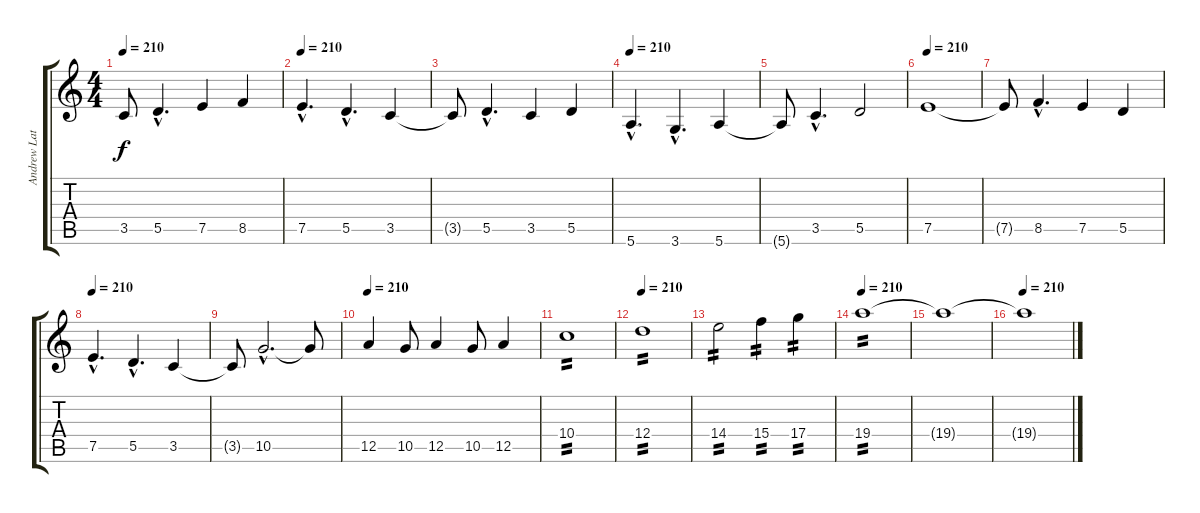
\track ("Andrew Latimer" "Andrew Lat") {instrument overdrivenguitar}
\staff {score tabs}
\tuning (E4 B3 G3 D3 A2 E2) {hide}
\ts (4 4)
\tempo 210
\clef g2
\ks c
3.5{t}.8{dy f} 5.5{hac}.4{d} 7.5.4 8.5.4 |
\tempo 210
7.5{hac}.4{d} 5.5{hac}.4{d} 3.5.4 |
3.5{t}.8 5.5{hac}.4{d} 3.5.4 5.5.4 |
\tempo 210
5.6{hac}.4{d} 3.6{hac}.4{d} 5.6.4 |
5.6{t}.8 3.5{hac}.4{d} 5.5.2 |
\tempo 210
7.5.1 |
7.5{t}.8 8.5{hac}.4{d} 7.5.4 5.5.4 |
\tempo 210
7.5{hac}.4{d} 5.5{hac}.4{d} 3.5.4 |
3.5{t}.8 10.5{hac}.2{d} 10.5{t}.8 |
\tempo 210
12.5.4 10.5.8 12.5.4 10.5.8 12.5.4 |
10.4.1{tp 2} |
\tempo 210
12.4.1{tp 2} |
14.4.2{tp 2} 15.4.4{tp 2} 17.4.4{tp 2} |
\tempo 210
19.4.1{tp 2} |
19.4{t}.1 |
\tempo 210
19.4{t}.1
